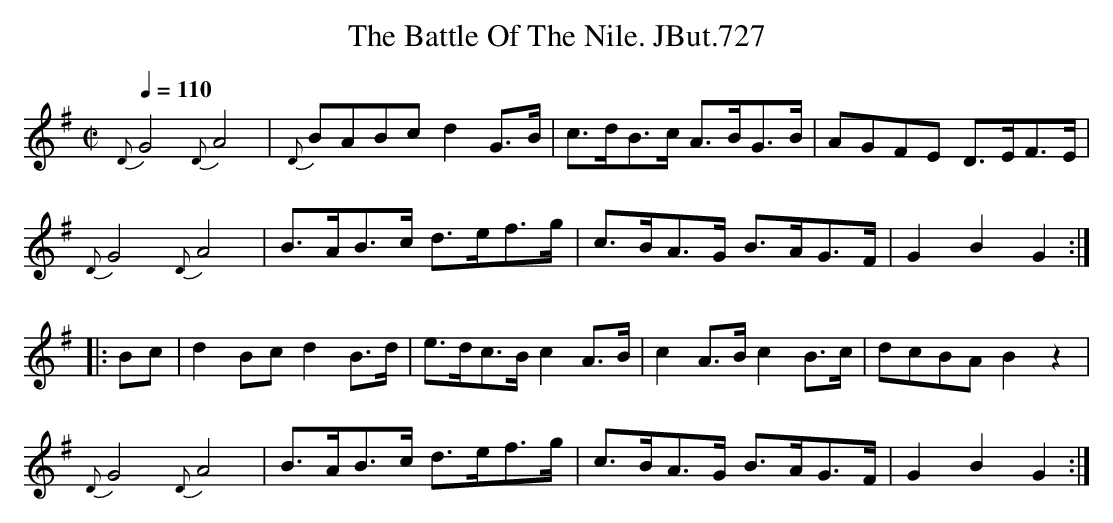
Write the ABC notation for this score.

X:1
T:Battle Of The Nile. JBut.727, The
M:C|
L:1/8
Q:1/4=110
K:G
{D}G4{D}A4|{D}BABc d2 G>B|c>dB>c A>BG>B|AGFE D>EF>E|
{D}G4{D}A4|B>AB>c d>ef>g|c>BA>G B>AG>F|G2B2G2:|
|:Bc|d2 Bc d2 B>d|e>dc>B c2A>B|c2 A>B c2 B>c|dcBA B2z2|
{D}G4{D}A4|B>AB>c d>ef>g|c>BA>G B>AG>F|G2B2G2:|
